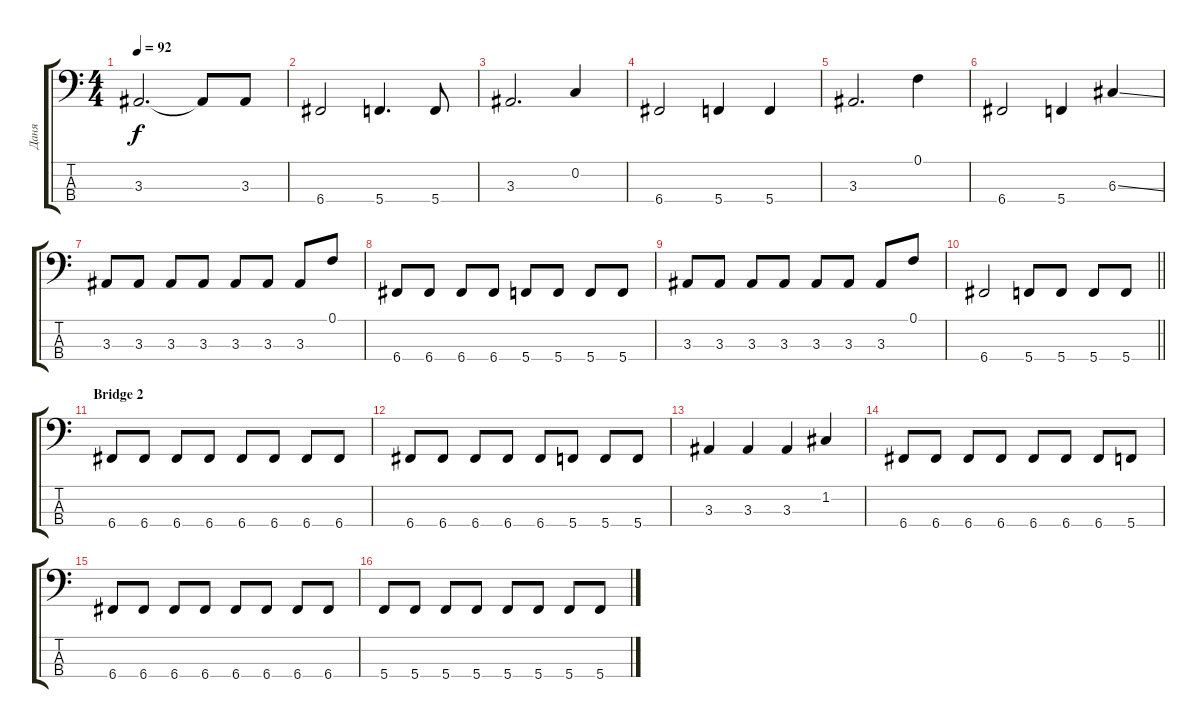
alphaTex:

\track ("Даня" "Даня") {instrument electricbasspick}
\staff {score tabs}
\tuning (F2 C2 G1 C1) {hide}
\ts (4 4)
\tempo 92
\clef f4
\ks c
3.3.2{d dy f} 3.3{t}.8 3.3.8 |
6.4.2 5.4.4{d} 5.4.8 |
3.3.2{d} 0.2.4 |
6.4.2 5.4.4 5.4.4 |
3.3.2{d} 0.1.4 |
6.4.2 5.4.4 6.3{ss}.4 |
3.3.8 3.3.8 3.3.8 3.3.8 3.3.8 3.3.8 3.3.8 0.1.8 |
6.4.8 6.4.8 6.4.8 6.4.8 5.4.8 5.4.8 5.4.8 5.4.8 |
3.3.8 3.3.8 3.3.8 3.3.8 3.3.8 3.3.8 3.3.8 0.1.8 |
\barLineRight lightlight
6.4.2 5.4.8 5.4.8 5.4.8 5.4.8 |
\section ("" "Bridge 2")
6.4.8 6.4.8 6.4.8 6.4.8 6.4.8 6.4.8 6.4.8 6.4.8 |
6.4.8 6.4.8 6.4.8 6.4.8 6.4.8 5.4.8 5.4.8 5.4.8 |
3.3.4 3.3.4 3.3.4 1.2.4 |
6.4.8 6.4.8 6.4.8 6.4.8 6.4.8 6.4.8 6.4.8 5.4.8 |
6.4.8 6.4.8 6.4.8 6.4.8 6.4.8 6.4.8 6.4.8 6.4.8 |
5.4.8 5.4.8 5.4.8 5.4.8 5.4.8 5.4.8 5.4.8 5.4.8
